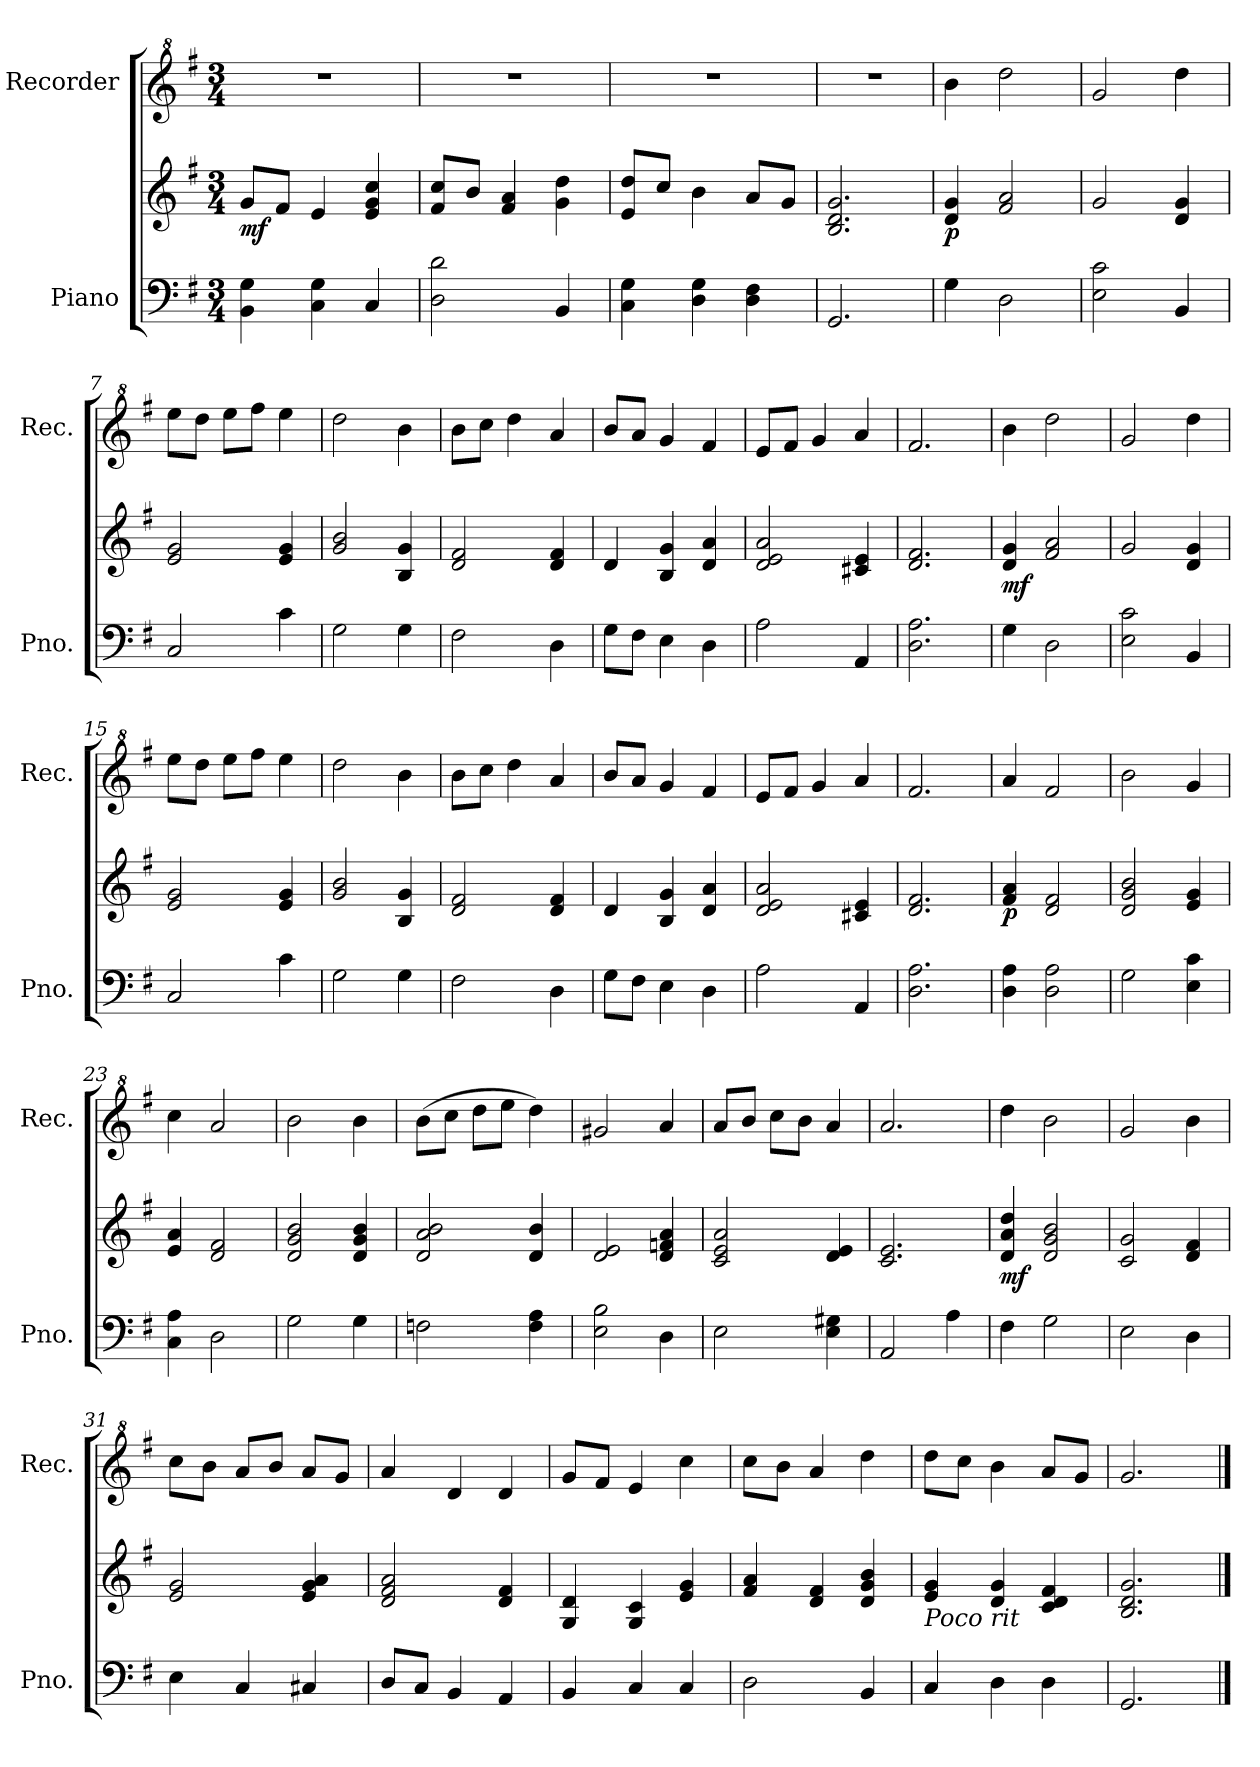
**kern	**kern	**dynam	**kern
*part2	*part2	*part2	*part1
*staff3	*staff2	*staff2/3	*staff1
*I"Piano	*	*	*I"Recorder
*I'Pno.	*	*	*I'Rec.
*clefF4	*clefG2	*	*clefG^2
*k[f#]	*k[f#]	*	*k[f#]
*M3/4	*M3/4	*	*M3/4
*MM100	*MM100	*	*MM100
=1	=1	=1	=1
!	!	!LO:DY:b	!
4BB\ 4G\	8g/L	mf	2.r
.	8f#/J	.	.
4C\ 4G\	4e/	.	.
4C/	4e/ 4g/ 4cc/	.	.
=2	=2	=2	=2
2D\ 2d\	8f#/ 8cc/L	.	2.r
.	8b/J	.	.
.	4f#/ 4a/	.	.
4BB/	4g\ 4dd\	.	.
=3	=3	=3	=3
4C\ 4G\	8e/ 8dd/L	.	2.r
.	8cc/J	.	.
4D\ 4G\	4b\	.	.
4D\ 4F#\	8a/L	.	.
.	8g/J	.	.
=4	=4	=4	=4
2.GG/	2.B/ 2.d/ 2.g/	.	2.r
=5	=5	=5	=5
!	!	!LO:DY:b	!
4G\	4d/ 4g/	p	4bb\
2D\	2f#/ 2a/	.	2ddd\
=6	=6	=6	=6
2E\ 2c\	2g/	.	2gg/
4BB/	4d/ 4g/	.	4ddd\
=7	=7	=7	=7
2C/	2e/ 2g/	.	8eee\L
.	.	.	8ddd\J
.	.	.	8eee\L
.	.	.	8fff#\J
4c\	4e/ 4g/	.	4eee\
=8	=8	=8	=8
2G\	2g/ 2b/	.	2ddd\
4G\	4B/ 4g/	.	4bb\
=9	=9	=9	=9
2F#\	2d/ 2f#/	.	8bb\L
.	.	.	8ccc\J
.	.	.	4ddd\
4D\	4d/ 4f#/	.	4aa/
!!LO:LB:g=z
=10	=10	=10	=10
8G\L	4d/	.	8bb/L
8F#\J	.	.	8aa/J
4E\	4B/ 4g/	.	4gg/
4D\	4d/ 4a/	.	4ff#/
=11	=11	=11	=11
2A\	2d/ 2e/ 2a/	.	8ee/L
.	.	.	8ff#/J
.	.	.	4gg/
4AA/	4c#X/ 4e/	.	4aa/
=12	=12	=12	=12
2.D\ 2.A\	2.d/ 2.f#/	.	2.ff#/
=13	=13	=13	=13
!	!	!LO:DY:b	!
4G\	4d/ 4g/	mf	4bb\
2D\	2f#/ 2a/	.	2ddd\
=14	=14	=14	=14
2E\ 2c\	2g/	.	2gg/
4BB/	4d/ 4g/	.	4ddd\
=15	=15	=15	=15
2C/	2e/ 2g/	.	8eee\L
.	.	.	8ddd\J
.	.	.	8eee\L
.	.	.	8fff#\J
4c\	4e/ 4g/	.	4eee\
=16	=16	=16	=16
2G\	2g/ 2b/	.	2ddd\
4G\	4B/ 4g/	.	4bb\
=17	=17	=17	=17
2F#\	2d/ 2f#/	.	8bb\L
.	.	.	8ccc\J
.	.	.	4ddd\
4D\	4d/ 4f#/	.	4aa/
=18	=18	=18	=18
8G\L	4d/	.	8bb/L
8F#\J	.	.	8aa/J
4E\	4B/ 4g/	.	4gg/
4D\	4d/ 4a/	.	4ff#/
=19	=19	=19	=19
2A\	2d/ 2e/ 2a/	.	8ee/L
.	.	.	8ff#/J
.	.	.	4gg/
4AA/	4c#X/ 4e/	.	4aa/
!!LO:LB:g=z
=20	=20	=20	=20
2.D\ 2.A\	2.d/ 2.f#/	.	2.ff#/
=21	=21	=21	=21
!	!	!LO:DY:b	!
4D\ 4A\	4f#/ 4a/	p	4aa/
2D\ 2A\	2d/ 2f#/	.	2ff#/
=22	=22	=22	=22
2G\	2d/ 2g/ 2b/	.	2bb\
4E\ 4c\	4e/ 4g/	.	4gg/
=23	=23	=23	=23
4C\ 4A\	4e/ 4a/	.	4ccc\
2D\	2d/ 2f#/	.	2aa/
=24	=24	=24	=24
2G\	2d/ 2g/ 2b/	.	2bb\
4G\	4d/ 4g/ 4b/	.	4bb\
=25	=25	=25	=25
2Fn\	2d/ 2a/ 2b/	.	(>8bb\L
.	.	.	8ccc\J
.	.	.	8ddd\L
.	.	.	8eee\J
4F\ 4A\	4d/ 4b/	.	4ddd\)
=26	=26	=26	=26
2E\ 2B\	2d/ 2e/	.	2gg#X/
4D\	4d/ 4fn/ 4a/	.	4aa/
=27	=27	=27	=27
2E\	2c/ 2e/ 2a/	.	8aa/L
.	.	.	8bb/J
.	.	.	8ccc\L
.	.	.	8bb\J
4E\ 4G#X\	4d/ 4e/	.	4aa/
=28	=28	=28	=28
2AA/	2.c/ 2.e/	.	2.aa/
4A\	.	.	.
=29	=29	=29	=29
!	!	!LO:DY:b	!
4F#\	4d/ 4a/ 4dd/	mf	4ddd\
2G\	2d/ 2g/ 2b/	.	2bb\
=30	=30	=30	=30
2E\	2c/ 2g/	.	2gg/
4D\	4d/ 4f#/	.	4bb\
!!LO:LB:g=z
=31	=31	=31	=31
4E\	2e/ 2g/	.	8ccc\L
.	.	.	8bb\J
4C/	.	.	8aa/L
.	.	.	8bb/J
4C#X/	4e/ 4g/ 4a/	.	8aa/L
.	.	.	8gg/J
=32	=32	=32	=32
8D/L	2d/ 2f#/ 2a/	.	4aa/
8C/J	.	.	.
4BB/	.	.	4dd/
4AA/	4d/ 4f#/	.	4dd/
=33	=33	=33	=33
4BB/	4G/ 4d/	.	8gg/L
.	.	.	8ff#/J
4C/	4G/ 4c/	.	4ee/
4C/	4e/ 4g/	.	4ccc\
=34	=34	=34	=34
2D\	4f#/ 4a/	.	8ccc\L
.	.	.	8bb\J
.	4d/ 4f#/	.	4aa/
4BB/	4d/ 4g/ 4b/	.	4ddd\
=35	=35	=35	=35
*	*	*	*MM96
!	!LO:TX:b:i:t=Poco rit	!	!
4C/	4e/ 4g/	.	8ddd\L
.	.	.	8ccc\J
*	*	*	*MM92
4D\	4d/ 4g/	.	4bb\
*	*	*	*MM86
4D\	4c/ 4d/ 4f#/	.	8aa/L
*	*	*	*MM80
.	.	.	8gg/J
=36	=36	=36	=36
2.GG/	2.B/ 2.d/ 2.g/	.	2.gg/
==	==	==	==
*-	*-	*-	*-
